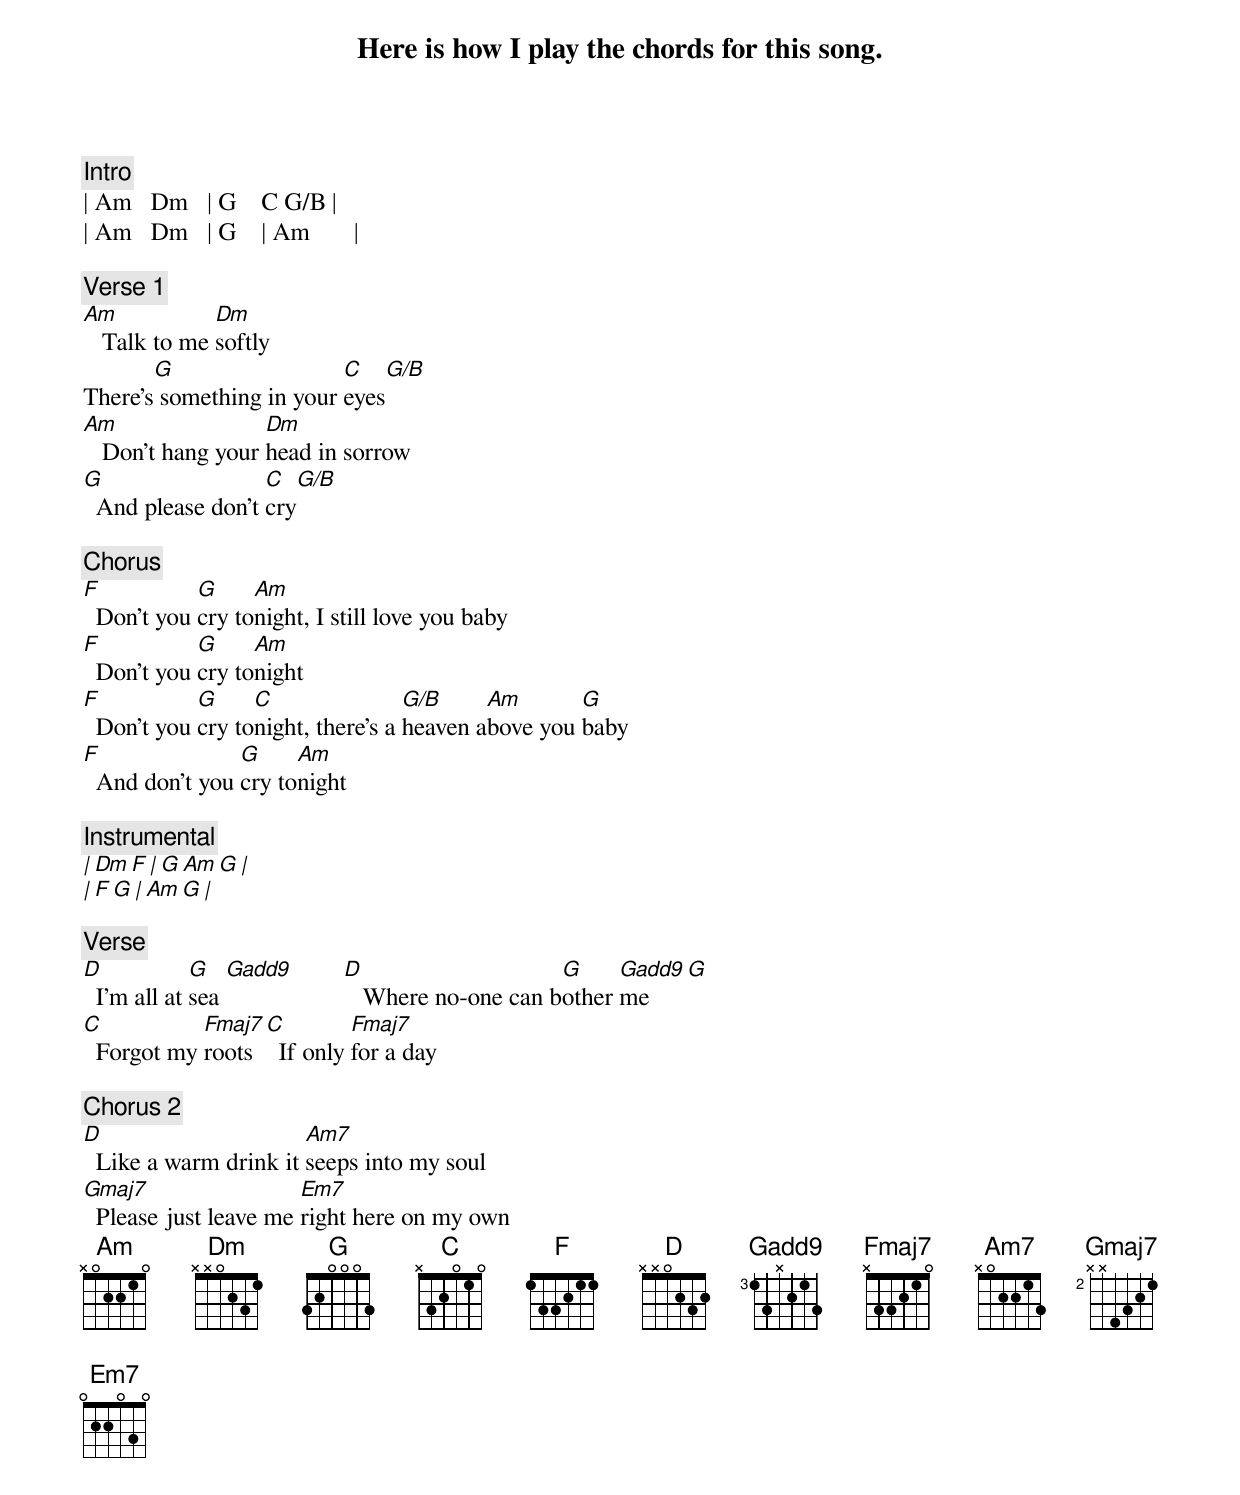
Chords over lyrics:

Here is how I play the chords for this song.



[Intro]
| Am   Dm   | G    C G/B |
| Am   Dm   | G    | Am       |

[Verse 1]
Am            Dm
   Talk to me softly
       G                  C    G/B
There's something in your eyes
Am                 Dm
   Don't hang your head in sorrow
G                  C   G/B
  And please don't cry

[Chorus]
F           G     Am
  Don't you cry tonight, I still love you baby
F           G     Am
  Don't you cry tonight
F           G     C                G/B     Am       G
  Don't you cry tonight, there's a heaven above you baby
F               G     Am
  And don't you cry tonight

[Instrumental]
| Dm    F     | G     Am G  |
| F     G     | Am        G |

[Verse]
D            G   Gadd9   D                    G     Gadd9 G
  I'm all at sea            Where no-one can bother me
C           Fmaj7  C         Fmaj7
  Forgot my roots    If only for a day

[Chorus 2]
D                      Am7
  Like a warm drink it seeps into my soul
Gmaj7                  Em7
  Please just leave me right here on my own
